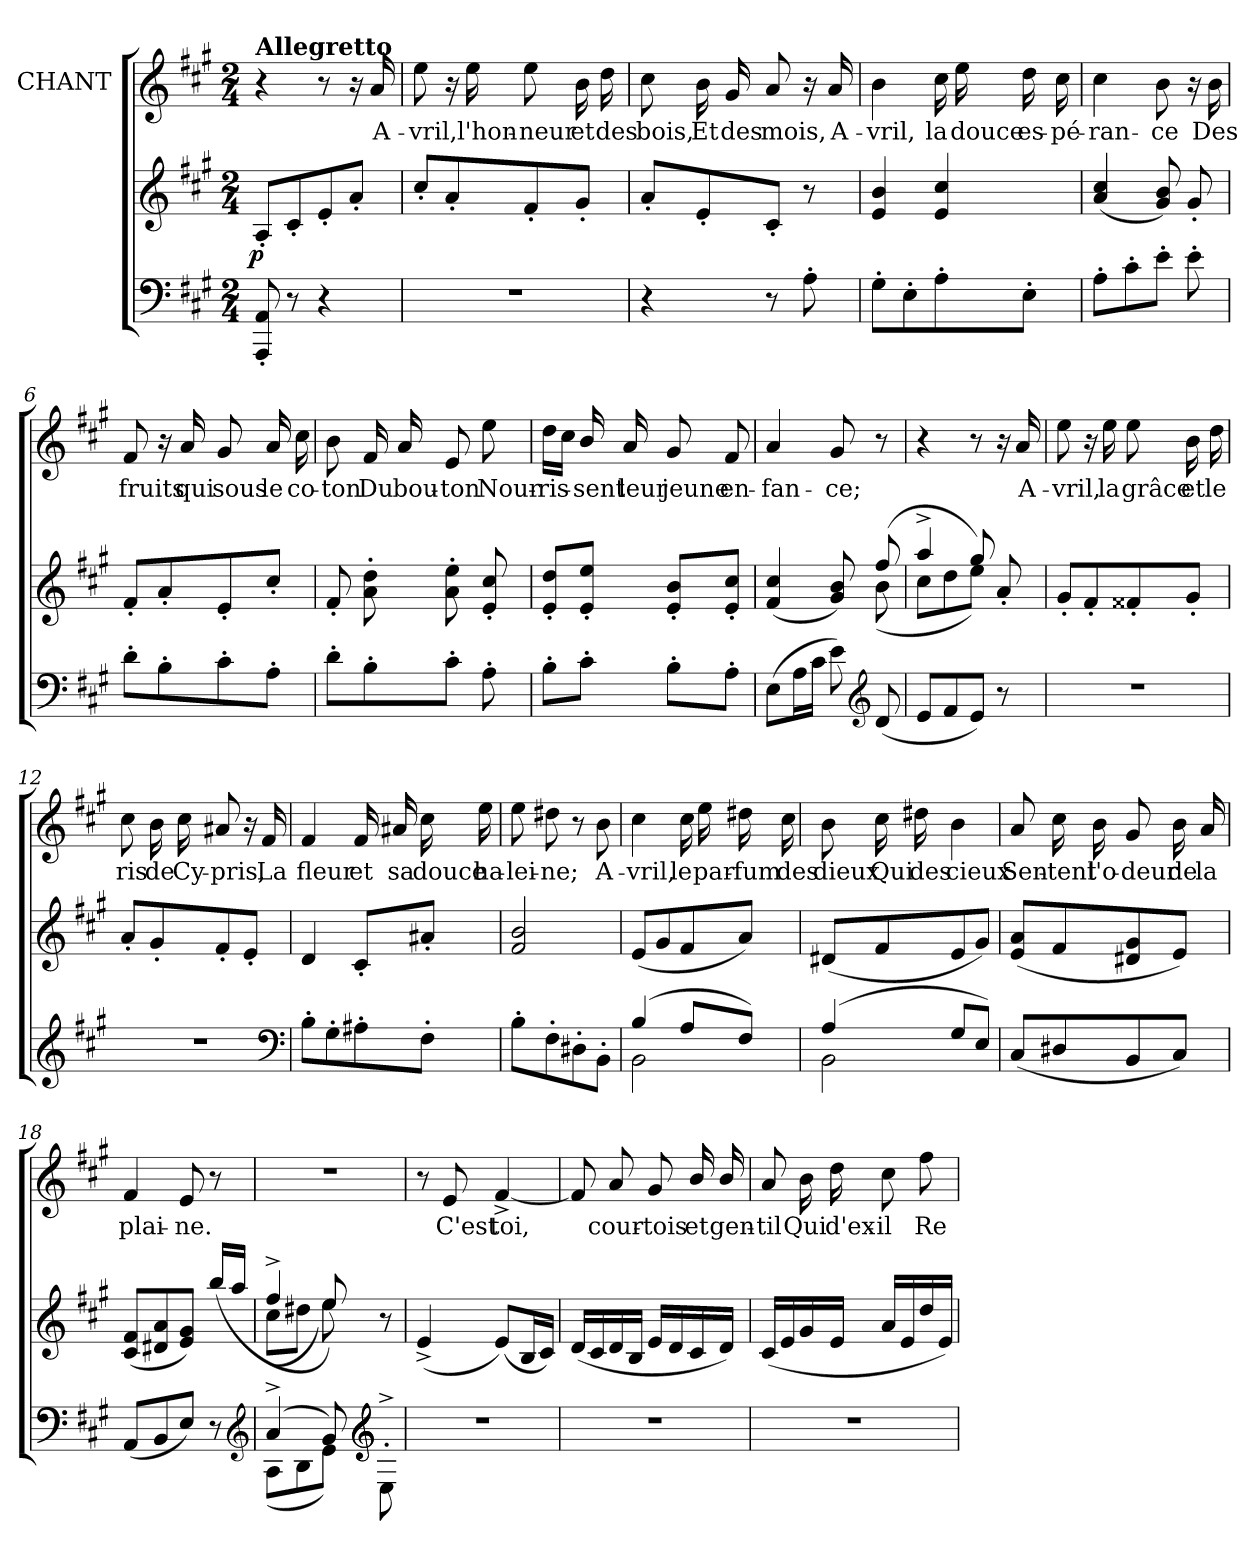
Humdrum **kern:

**kern	**kern	**dynam	**kern	**text
*part3	*part2	*part2	*part1	*part1
*staff3	*staff2	*staff2	*staff1	*staff1
*	*	*	*I"CHANT	*
*clefF4	*clefG2	*	*clefG2	*
*k[f#c#g#]	*k[f#c#g#]	*	*k[f#c#g#]	*
*A:	*A:	*	*A:	*
*M2/4	*M2/4	*	*M2/4	*
=1	=1	=1	=1	=1
!	!	!	!LO:TX:a:B:t=Allegretto	!
!	!	!LO:DY:b:cj	!	!
8AAA'</ 8AA'</	8A'</L	p	4r	.
8r	8c#'</	.	.	.
4r	8e'</	.	8r	.
.	8a'</J	.	16r	.
.	.	.	16a/	A-
=2	=2	=2	=2	=2
!LO:N:vis=1	!	!	!	!
2r	8cc#'</L	.	8ee\	-vril,
.	8a'</	.	16r	.
.	.	.	16ee\	l'hon-
.	8f#'</	.	8ee\	-neur
.	8g#'</J	.	16b\	et
.	.	.	16dd\	des
=3	=3	=3	=3	=3
4r	8a'</L	.	8cc#\	bois,
.	8e'</	.	16b\	Et
.	.	.	16g#/	des
8r	8c#'</J	.	8a/	mois,
8A'>\	8r	.	16r	.
.	.	.	16a/	A-
!!LO:LB:g=z
=4	=4	=4	=4	=4
8G#'>\L	4e/ 4b/	.	4b\	-vril,
8E'>\	.	.	.	.
8A'>\	4e/ 4cc#/	.	16cc#\	la
.	.	.	16ee\	douce
8E'>\J	.	.	16dd\	es-
.	.	.	16cc#\	-pé-
=5	=5	=5	=5	=5
8A'>\L	(>4a/ 4cc#/	.	4cc#\	-ran-
8c#'>\	.	.	.	.
8e'>\J	8g#/ 8b/)	.	8b\	-ce
8e'>\	8g#'</	.	16r	.
.	.	.	16b\	Des
=6	=6	=6	=6	=6
8d'>\L	8f#'</L	.	8f#/	fruits
8B'>\	8a'</	.	16r	.
.	.	.	16a/	qui
8c#'>\	8e'</	.	8g#/	sous
8A'>\J	8cc#'</J	.	16a/	le
.	.	.	16cc#\	co-
=7	=7	=7	=7	=7
8d'>\L	8f#'</	.	8b\	-ton
8B'>\	8a'>\ 8dd'>\	.	16f#/	Du
.	.	.	16a/	bou-
8c#'>\J	8a'>\ 8ee'>\	.	8e/	-ton
8A'>\	8e'</ 8cc#'</	.	8ee\	Nour-
!!LO:LB:g=z
=8	=8	=8	=8	=8
8B'>\L	8e'</ 8dd'</L	.	16dd\LL	-ris-
.	.	.	16cc#\JJ	.
8c#'>\J	8e'</ 8ee'</J	.	16b/	-sent
.	.	.	16a/	leur
8B'>\L	8e'</ 8b'</L	.	8g#/	jeune
8A'>\J	8e'</ 8cc#'</J	.	8f#/	en-
=9	=9	=9	=9	=9
*	*^	*	*	*
(>8E\L	(>4f#/ 4cc#/	4ryy	.	4a/	-fan-
16A\L	.	.	.	.	.
16c#\JJ	.	.	.	.	.
8e\)	8g#/ 8b/)	8ryy	.	8g#/	-ce;
*clefG2	*	*	*	*	*
(<8d/	(>8ff#/	(<8b\	.	8r	.
=10	=10	=10	=10	=10	=10
8e/L	4aa^>/	8cc#\L	.	4r	.
8f#/	.	8dd\	.	.	.
8e/J)	8gg#/)	8ee\J)	.	8r	.
8r	8a'</	8ryy	.	16r	.
.	.	.	.	16a/	A-
*	*v	*v	*	*	*
=11	=11	=11	=11	=11
!LO:N:vis=1	!	!	!	!
2r	8g#'</L	.	8ee\	-vril,
.	8f#'</	.	16r	.
.	.	.	16ee\	la
.	8f##X'</	.	8ee\	grâce
.	8g#'</J	.	16b\	et
.	.	.	16dd\	le
!!LO:PB:g=z
=12	=12	=12	=12	=12
!LO:N:vis=1	!	!	!	!
2r	8a'</L	.	8cc#\	ris
.	8g#'</	.	16b\	de
.	.	.	16cc#\	Cy-
.	8f#'</	.	8a#X/	-pris,
.	8e'</J	.	16r	.
.	.	.	16f#/	La
*clefF4	*	*	*	*
=13	=13	=13	=13	=13
8B'>\L	4d/	.	4f#/	fleur
8G#'>\	.	.	.	.
8A#X'>\	8c#'</L	.	16f#/	et
.	.	.	16a#X/	sa
8F#'>\J	8a#X'</J	.	16cc#\	douce
.	.	.	16ee\	ha-
=14	=14	=14	=14	=14
8B'>\L	2f#/ 2b/	.	8ee\	-lei-
8F#'>\	.	.	8dd#X\	-ne;
8D#X'>\	.	.	8r	.
8BB'>\J	.	.	8b\	A-
=15	=15	=15	=15	=15
*^	*	*	*	*
(>4B/	2BB\	(<8e/L	.	4cc#\	-vril,
.	.	8g#/	.	.	.
8A/L	.	8f#/	.	16cc#\	le
.	.	.	.	16ee\	par-
8F#/J)	.	8a/J)	.	16dd#X\	-fum
.	.	.	.	16cc#\	des
!!LO:LB:g=z
=16	=16	=16	=16	=16	=16
(>4A/	2BB\	(<8d#X/L	.	8b\	dieux
.	.	8f#/	.	16cc#\	Qui
.	.	.	.	16dd#X\	des
8G#/L	.	8e/	.	4b\	cieux
8E/J)	.	8g#/J)	.	.	.
*v	*v	*	*	*	*
=17	=17	=17	=17	=17
(<8C#/L	(<8e/ 8a/L	.	8a/	Sen-
8D#X/	8f#/	.	16cc#\	-tent
.	.	.	16b\	l'o-
8BB/	8d#X/ 8g#/	.	8g#/	-deur
8C#/J)	8e/J)	.	16b\	de
.	.	.	16a/	la
=18	=18	=18	=18	=18
(<8AA/L	(<8c#/ 8f#/L	.	4f#/	plai-
8BB/	8d#X/ 8a/	.	.	.
8E/J)	8e/ 8g#/J)	.	8e/	-ne.
8r	(>16bb/LL	.	8r	.
.	16aa/JJ	.	.	.
*clefG2	*	*	*	*
=19	=19	=19	=19	=19
*^	*^	*	*	*
!	!	!	!	!	!LO:N:vis=1	!
(>4a^>/	(<8A\L	4ff#^>/	(<8cc#\L	.	2r	.
.	8B\	.	8dd#X\J	.	.	.
8g#/)	8e\J)	8ee/)	8ee\)	.	.	.
*clefG2	*	*	*	*	*	*
8ryy	8E'>^>\	8r	8ryy	.	.	.
!!LO:LB:g=z
=20	=20	=20	=20	=20	=20	=20
!LO:N:vis=1	!	!	!	!	!	!
*v	*v	*	*	*	*	*
*	*v	*v	*	*	*
2r	(<4e^>/	.	8r	.
.	.	.	8e/	C'est
.	(<8e/L)	.	[4f#^>/	toi,
.	16B/L	.	.	.
.	16c#/JJ)	.	.	.
=21	=21	=21	=21	=21
!LO:N:vis=1	!	!	!	!
2r	(<16d/LL	.	8f#/]	.
.	16c#/	.	.	.
.	16d/	.	8a/	cour-
.	16B/JJ	.	.	.
.	16e/LL	.	8g#/	-tois
.	16d/	.	.	.
.	16c#/	.	16b/	et
.	16d/JJ)	.	16b/	gen-
=22	=22	=22	=22	=22
!LO:N:vis=1	!	!	!	!
2r	(<16c#/LL	.	8a/	-til
.	16e/	.	.	.
.	16g#/	.	16b\	Qui
.	16e/JJ	.	16dd\	d'ex-
.	16a/LL	.	8cc#\	-il
.	16e/	.	.	.
.	16dd/	.	8ff#\	Re-
.	16e/JJ)	.	.	.
=	=	=	=	=
*-	*-	*-	*-	*-
